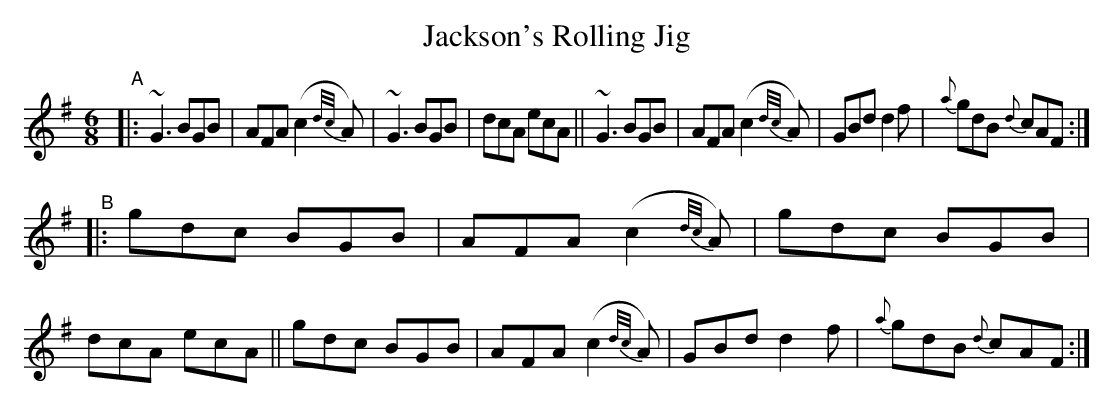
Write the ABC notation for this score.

X:1
T: Jackson's Rolling Jig
M: 6/8
L: 1/8
K: G
"^A"\
|: ~G3 BGB | AFA (c2{d/c/}A) | ~G3 BGB | dcA ecA \
|| ~G3 BGB | AFA (c2{d/c/}A) | GBd d2f | {a}gdB {d}cAF :|
"^B"\
|: gdc BGB | AFA (c2{d/c/}A) | gdc BGB | dcA ecA \
|| gdc BGB | AFA (c2{d/c/}A) | GBd d2f | {a}gdB {d}cAF :|
